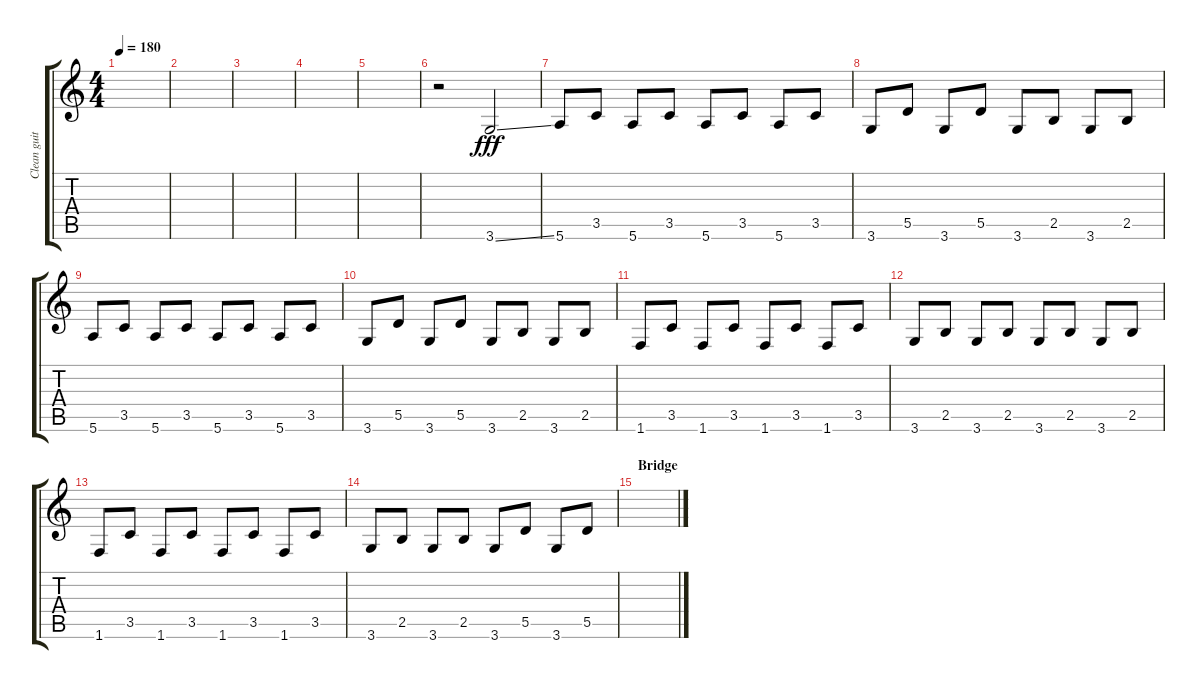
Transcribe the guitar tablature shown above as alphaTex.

\track ("Clean guitar" "Clean guit") {instrument acousticguitarsteel}
\staff {score tabs}
\tuning (E4 B3 G3 D3 A2 E2) {hide}
\ts (4 4)
\tempo 180
\clef g2
\ks c
|
|
|
|
|
r.2 3.6{ss}.2{dy fff} |
5.6.8 3.5.8 5.6.8 3.5.8 5.6.8 3.5.8 5.6.8 3.5.8 |
3.6.8 5.5.8 3.6.8 5.5.8 3.6.8 2.5.8 3.6.8 2.5.8 |
5.6.8 3.5.8 5.6.8 3.5.8 5.6.8 3.5.8 5.6.8 3.5.8 |
3.6.8 5.5.8 3.6.8 5.5.8 3.6.8 2.5.8 3.6.8 2.5.8 |
1.6.8 3.5.8 1.6.8 3.5.8 1.6.8 3.5.8 1.6.8 3.5.8 |
3.6.8 2.5.8 3.6.8 2.5.8 3.6.8 2.5.8 3.6.8 2.5.8 |
1.6.8 3.5.8 1.6.8 3.5.8 1.6.8 3.5.8 1.6.8 3.5.8 |
3.6.8 2.5.8 3.6.8 2.5.8 3.6.8 5.5.8 3.6.8 5.5.8 |
\section ("" "Bridge")
